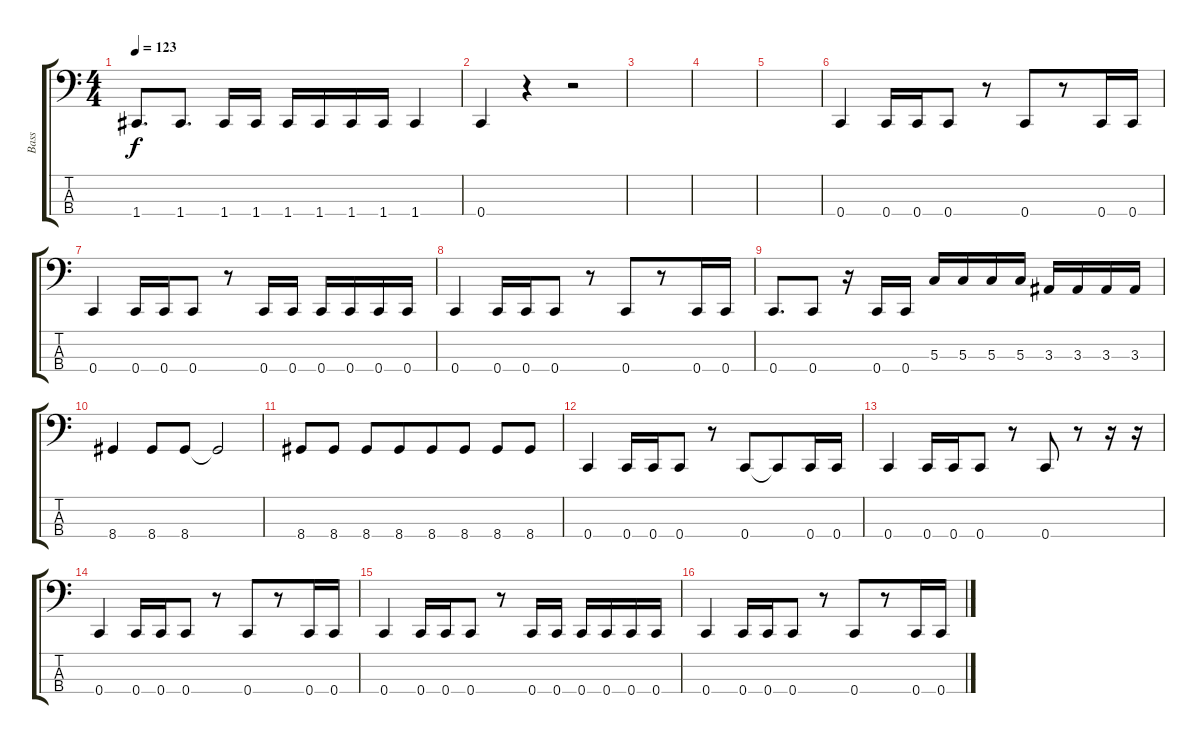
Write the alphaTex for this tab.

\track ("Bass" "Bass") {instrument electricbassfinger}
\staff {score tabs}
\tuning (F2 C2 G1 C1) {hide}
\ts (4 4)
\tempo 123
\clef f4
\ks c
1.4.8{d dy f} 1.4.8{d} 1.4.16 1.4.16 1.4.16 1.4.16 1.4.16 1.4.16{beam merge} 1.4.4 |
0.4.4{beam merge} r.4{beam merge} r.2 |
|
|
|
0.4.4{beam merge} 0.4.16 0.4.16 0.4.8 r.8 0.4.8{beam merge} r.8 0.4.16 0.4.16 |
0.4.4{beam merge} 0.4.16 0.4.16 0.4.8 r.8 0.4.16{beam merge} 0.4.16 0.4.16 0.4.16 0.4.16 0.4.16 |
0.4.4{beam merge} 0.4.16 0.4.16 0.4.8 r.8 0.4.8{beam merge} r.8 0.4.16 0.4.16 |
0.4.8{d} 0.4.8 r.16 0.4.16{beam merge} 0.4.16 5.3.16{beam merge} 5.3.16 5.3.16 5.3.16 3.3.16 3.3.16{beam merge} 3.3.16{beam merge} 3.3.16 |
8.4.4 8.4.8 8.4.8{beam merge} 8.4{t}.2 |
8.4.8{beam merge} 8.4.8 8.4.8 8.4.8{beam merge} 8.4.8 8.4.8 8.4.8{beam merge} 8.4.8 |
0.4.4{beam merge} 0.4.16 0.4.16 0.4.8 r.8 0.4.8{beam merge} 0.4{t}.8 0.4.16 0.4.16 |
0.4.4{beam merge} 0.4.16 0.4.16 0.4.8 r.8 0.4.8{beam merge} r.8 r.16 r.16 |
0.4.4{beam merge} 0.4.16 0.4.16 0.4.8 r.8 0.4.8{beam merge} r.8 0.4.16 0.4.16 |
0.4.4{beam merge} 0.4.16 0.4.16 0.4.8 r.8 0.4.16{beam merge} 0.4.16 0.4.16 0.4.16 0.4.16 0.4.16 |
0.4.4{beam merge} 0.4.16 0.4.16 0.4.8 r.8 0.4.8{beam merge} r.8 0.4.16 0.4.16
